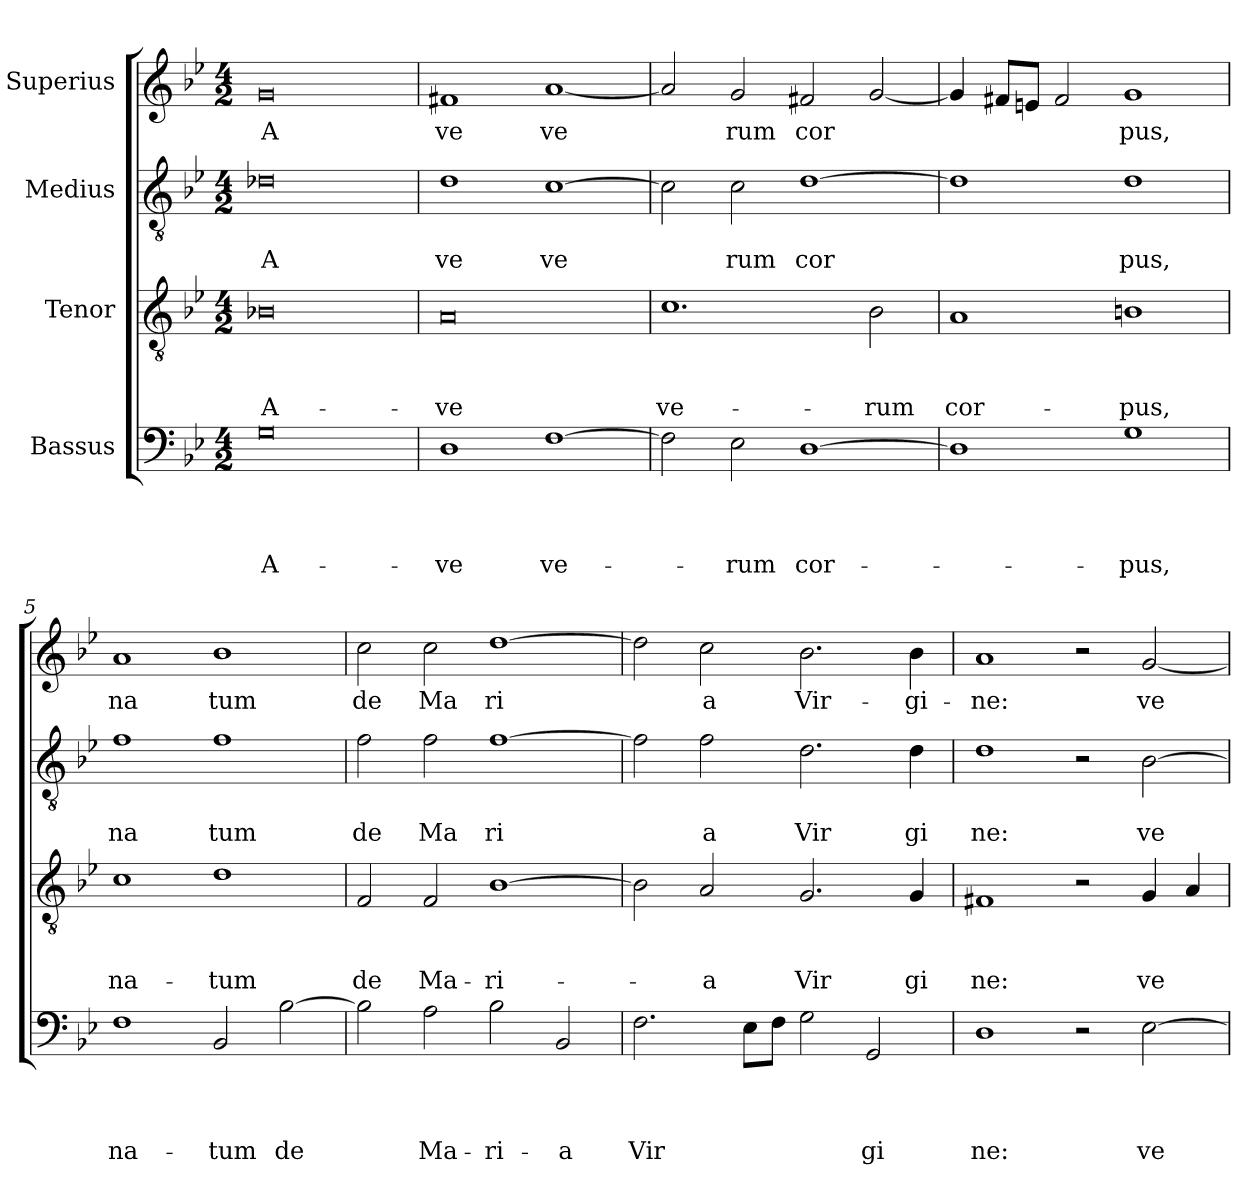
**kern	**text	**text	**text	**text	**kern	**text	**text	**text	**kern	**text	**text	**kern	**text
*part4	*part4	*part4	*part4	*part4	*part3	*part3	*part3	*part3	*part2	*part2	*part2	*part1	*part1
*staff4	*staff4	*staff4	*staff4	*staff4	*staff3	*staff3	*staff3	*staff3	*staff2	*staff2	*staff2	*staff1	*staff1
*I"Bassus	*	*	*	*	*I"Tenor	*	*	*	*I"Medius	*	*	*I"Superius	*
*clefF4	*	*	*	*	*clefGv2	*	*	*	*clefGv2	*	*	*clefG2	*
*k[b-e-]	*	*	*	*	*k[b-e-]	*	*	*	*k[b-e-]	*	*	*k[b-e-]	*
*B-:	*	*	*	*	*B-:	*	*	*	*B-:	*	*	*B-:	*
*M4/2	*	*	*	*	*M4/2	*	*	*	*M4/2	*	*	*M4/2	*
=1	=1	=1	=1	=1	=1	=1	=1	=1	=1	=1	=1	=1	=1
!	!	!	!	!LO:LY:b	!	!	!	!LO:LY:b	!	!	!LO:LY:b	!	!LO:LY:b
0G	.	.	.	A-	0B-X	.	.	A-	0d-X	.	A	0g	A
=2	=2	=2	=2	=2	=2	=2	=2	=2	=2	=2	=2	=2	=2
!	!	!	!	!LO:LY:b	!	!	!	!LO:LY:b	!	!	!LO:LY:b	!	!LO:LY:b
1D	.	.	.	-ve	0A	.	.	-ve	1d	.	ve	1f#X	ve
!	!	!	!	!LO:LY:b	!	!	!	!	!	!	!LO:LY:b	!	!LO:LY:b
[>1F	.	.	.	ve-	.	.	.	.	[>1c	.	ve	[<1a	ve
=3	=3	=3	=3	=3	=3	=3	=3	=3	=3	=3	=3	=3	=3
!	!	!	!	!	!	!	!	!LO:LY:b	!	!	!	!	!
2F\]	.	.	.	.	1.c	.	.	ve-	2c\]	.	.	2a/]	.
!	!	!	!	!LO:LY:b	!	!	!	!	!	!	!LO:LY:b	!	!LO:LY:b
2E-\	.	.	.	-rum	.	.	.	.	2c\	.	rum	2g/	rum
!	!	!	!	!LO:LY:b	!	!	!	!	!	!	!LO:LY:b	!	!LO:LY:b
[>1D	.	.	.	cor-	.	.	.	.	[>1d	.	cor	2f#X/	cor
!	!	!	!	!	!	!	!	!LO:LY:b	!	!	!	!	!
.	.	.	.	.	2B-\	.	.	-rum	.	.	.	[<2g/	.
=4	=4	=4	=4	=4	=4	=4	=4	=4	=4	=4	=4	=4	=4
!	!	!	!	!	!	!	!	!LO:LY:b	!	!	!	!	!
1D]	.	.	.	.	1A	.	.	cor-	1d]	.	.	4g/]	.
.	.	.	.	.	.	.	.	.	.	.	.	8f#X/L	.
.	.	.	.	.	.	.	.	.	.	.	.	8en/J	.
.	.	.	.	.	.	.	.	.	.	.	.	2f#/	.
!	!	!	!	!LO:LY:b	!	!	!	!LO:LY:b	!	!	!LO:LY:b	!	!LO:LY:b
1G	.	.	.	-pus,	1Bn	.	.	-pus,	1d	.	pus,	1g	pus,
=5	=5	=5	=5	=5	=5	=5	=5	=5	=5	=5	=5	=5	=5
!	!	!	!	!LO:LY:b	!	!	!	!LO:LY:b	!	!	!LO:LY:b	!	!LO:LY:b
1F	.	.	.	na-	1c	.	.	na-	1f	.	na	1a<	na
!	!	!	!	!LO:LY:b	!	!	!	!LO:LY:b	!	!	!LO:LY:b	!	!LO:LY:b
2BB-/	.	.	.	-tum	1d	.	.	-tum	1f	.	tum	1b-	tum
!	!	!	!	!LO:LY:b	!	!	!	!	!	!	!	!	!
[>2B-\	.	.	.	de	.	.	.	.	.	.	.	.	.
=6	=6	=6	=6	=6	=6	=6	=6	=6	=6	=6	=6	=6	=6
!	!	!	!	!	!	!	!	!LO:LY:b	!	!	!LO:LY:b	!	!LO:LY:b
2B-\]	.	.	.	.	2F/	.	.	de	2f\	.	de	2cc\	de
!	!	!	!	!LO:LY:b	!	!	!	!LO:LY:b	!	!	!LO:LY:b	!	!LO:LY:b
2A\	.	.	.	Ma-	2F/	.	.	Ma-	2f\	.	Ma	2cc\	Ma
!	!	!	!	!LO:LY:b	!	!	!	!LO:LY:b	!	!	!LO:LY:b	!	!LO:LY:b
2B-\	.	.	.	-ri-	[<1B-	.	.	-ri-	[<1f	.	ri	[<1dd	ri
!	!	!	!	!LO:LY:b	!	!	!	!	!	!	!	!	!
2BB-/	.	.	.	-a	.	.	.	.	.	.	.	.	.
!!LO:LB:g=z
=7	=7	=7	=7	=7	=7	=7	=7	=7	=7	=7	=7	=7	=7
!	!	!	!	!LO:LY:b	!	!	!	!	!	!	!	!	!
2.F\	.	.	.	Vir	2B-\]	.	.	.	2f\]	.	.	2dd\]	.
!	!	!	!	!	!	!	!	!LO:LY:b	!	!	!LO:LY:b	!	!LO:LY:b
.	.	.	.	.	2A/	.	.	-a	2f\	.	a	2cc\	a
8E-\L	.	.	.	.	.	.	.	.	.	.	.	.	.
8F\J	.	.	.	.	.	.	.	.	.	.	.	.	.
!	!	!	!	!	!	!	!	!LO:LY:b	!	!	!LO:LY:b	!	!LO:LY:b
2G\	.	.	.	.	2.G/	.	.	Vir	2.d\	.	Vir	2.b-\	Vir-
!	!	!	!	!LO:LY:b	!	!	!	!	!	!	!	!	!
2GG/	.	.	.	gi	.	.	.	.	.	.	.	.	.
!	!	!	!	!	!	!	!	!LO:LY:b	!	!	!LO:LY:b	!	!LO:LY:b
.	.	.	.	.	4G/	.	.	gi	4d\	.	gi	4b-\	-gi-
=8	=8	=8	=8	=8	=8	=8	=8	=8	=8	=8	=8	=8	=8
!	!	!	!	!LO:LY:b	!	!	!	!LO:LY:b	!	!	!LO:LY:b	!	!LO:LY:b
1D	.	.	.	ne:	1F#X	.	.	ne:	1d	.	ne:	1a	-ne:
2r	.	.	.	.	2r	.	.	.	2r	.	.	2r	.
!	!	!	!	!LO:LY:b	!	!	!	!LO:LY:b	!	!	!LO:LY:b	!	!LO:LY:b
[>2E-\	.	.	.	ve	4G/	.	.	ve	[>2B-\	.	ve	[<2g/	ve-
.	.	.	.	.	4A/	.	.	.	.	.	.	.	.
=	=	=	=	=	=	=	=	=	=	=	=	=	=
*-	*-	*-	*-	*-	*-	*-	*-	*-	*-	*-	*-	*-	*-
